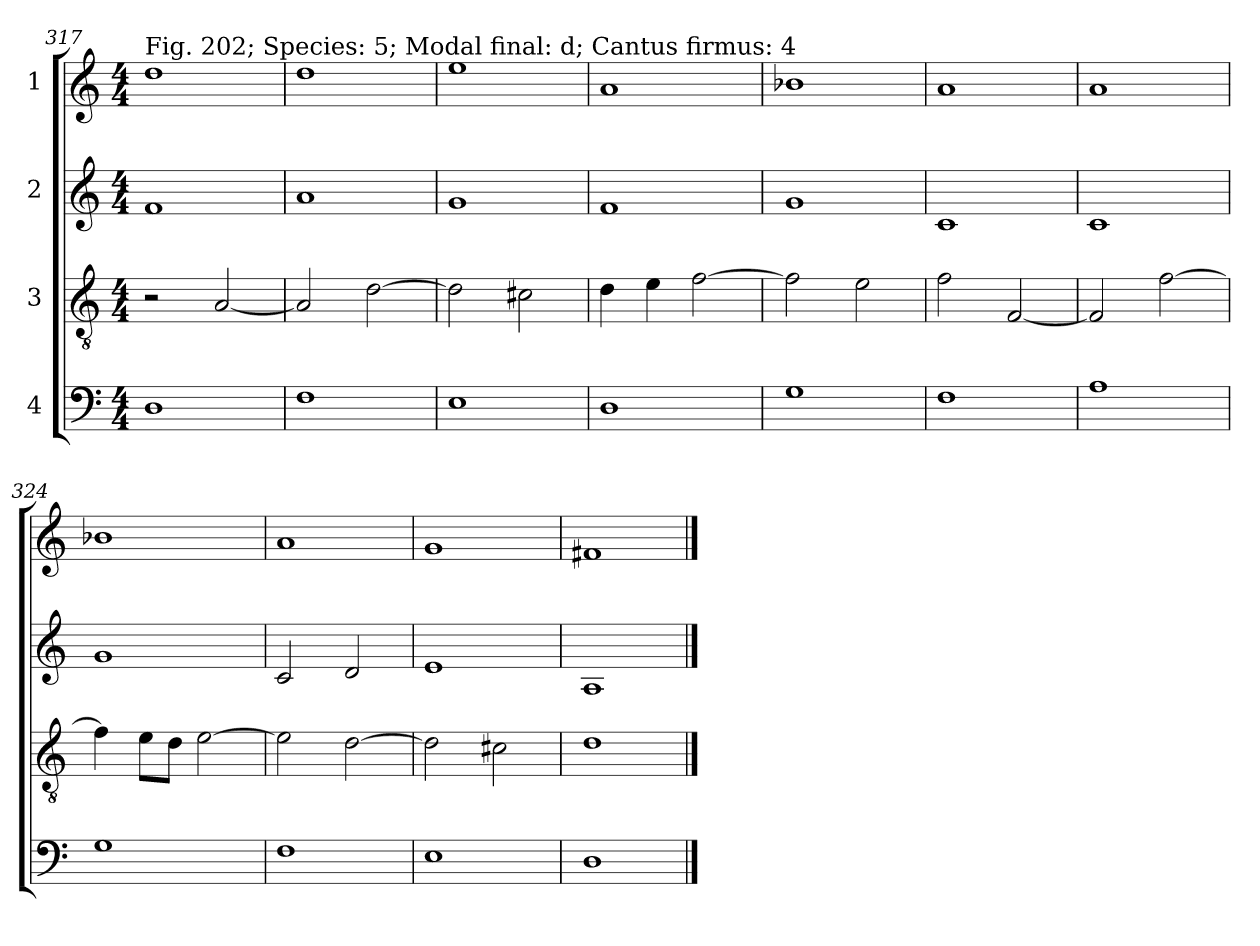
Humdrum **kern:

**kern	**kern	**kern	**kern
*part4	*part3	*part2	*part1
*staff4	*staff3	*staff2	*staff1
*I"4	*I"3	*I"2	*I"1
!!LO:LB:g=z
*clefF4	*clefGv2	*clefG2	*clefG2
*k[]	*k[]	*k[]	*k[]
*M4/4	*M4/4	*M4/4	*M4/4
=317	=317	=317	=317
!	!	!	!LO:TX:a:t=Fig. 202; Species&colon; 5; Modal final&colon; d; Cantus firmus&colon; 4
1D	2r	1f	1dd
.	[2A/	.	.
=318	=318	=318	=318
1F	2A/]	1a	1dd
.	[2d\	.	.
=319	=319	=319	=319
1E	2d\]	1g	1ee
.	2c#X\	.	.
=320	=320	=320	=320
1D	4d\	1f	1a
.	4e\	.	.
.	[2f\	.	.
=321	=321	=321	=321
1G	2f\]	1g	1b-X
.	2e\	.	.
=322	=322	=322	=322
1F	2f\	1c	1a
.	[2F/	.	.
=323	=323	=323	=323
1A	2F/]	1c	1a
.	[2f\	.	.
=324	=324	=324	=324
1G	4f\]	1g	1b-X
.	8e\L	.	.
.	8d\J	.	.
.	[2e\	.	.
=325	=325	=325	=325
1F	2e\]	2c/	1a
.	[2d\	2d/	.
=326	=326	=326	=326
1E	2d\]	1e	1g
.	2c#X\	.	.
=327	=327	=327	=327
1D	1d	1A	1f#X
==	==	==	==
*-	*-	*-	*-
